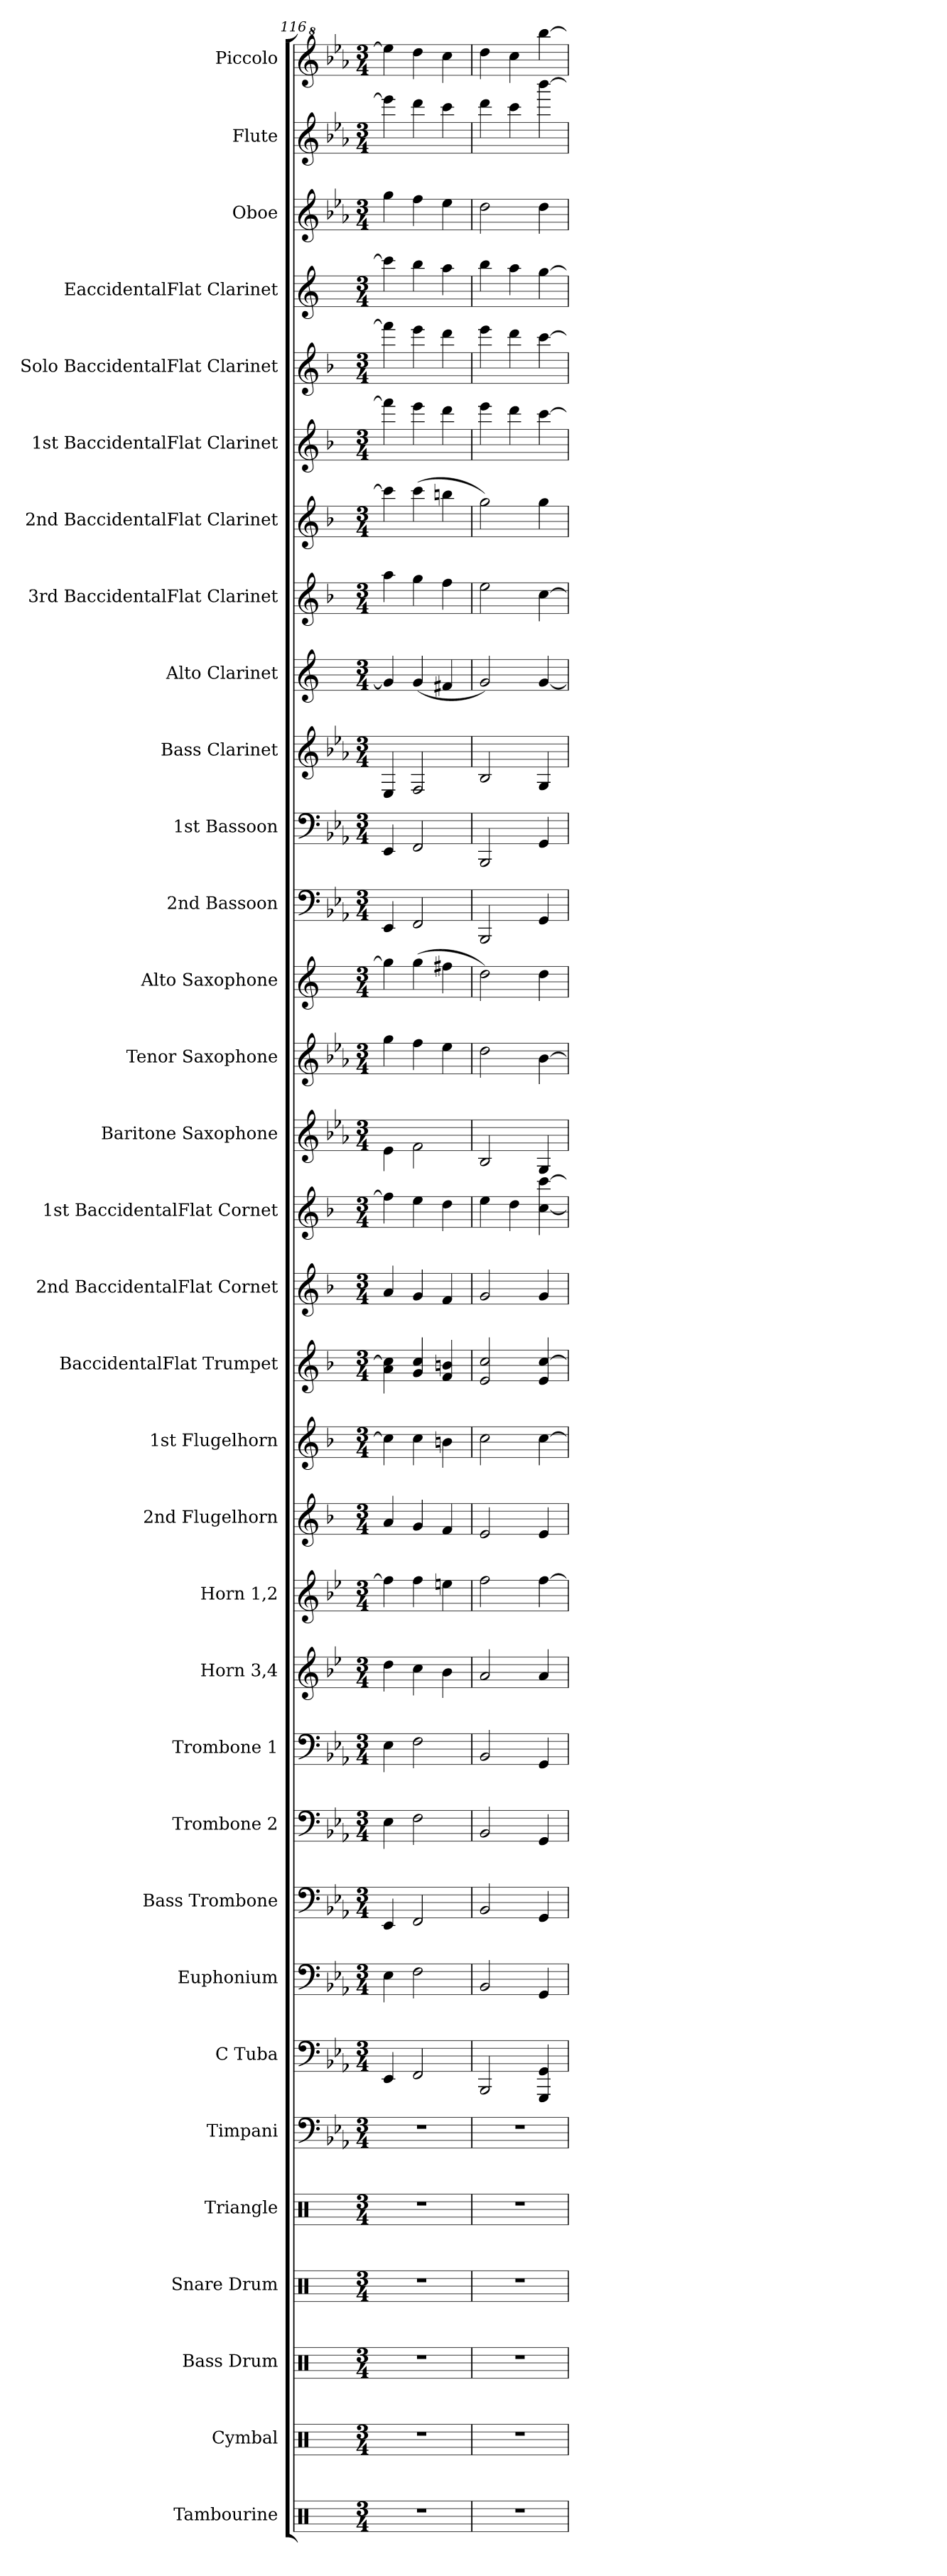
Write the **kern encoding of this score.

**kern	**kern	**kern	**kern	**kern	**kern	**kern	**kern	**kern	**kern	**kern	**kern	**kern	**kern	**kern	**kern	**kern	**kern	**kern	**kern	**kern	**kern	**kern	**kern	**kern	**kern	**kern	**kern	**kern	**kern	**kern	**kern	**kern
*part33	*part32	*part31	*part30	*part29	*part28	*part27	*part26	*part25	*part24	*part23	*part22	*part21	*part20	*part19	*part18	*part17	*part16	*part15	*part14	*part13	*part12	*part11	*part10	*part9	*part8	*part7	*part6	*part5	*part4	*part3	*part2	*part1
*staff33	*staff32	*staff31	*staff30	*staff29	*staff28	*staff27	*staff26	*staff25	*staff24	*staff23	*staff22	*staff21	*staff20	*staff19	*staff18	*staff17	*staff16	*staff15	*staff14	*staff13	*staff12	*staff11	*staff10	*staff9	*staff8	*staff7	*staff6	*staff5	*staff4	*staff3	*staff2	*staff1
*I"Tambourine	*I"Cymbal	*I"Bass Drum	*I"Snare Drum	*I"Triangle	*I"Timpani	*I"C Tuba	*I"Euphonium	*I"Bass Trombone	*I"Trombone 2	*I"Trombone 1	*I"Horn 3,4	*I"Horn 1,2	*I"2nd Flugelhorn	*I"1st Flugelhorn	*I"BaccidentalFlat Trumpet	*I"2nd BaccidentalFlat Cornet	*I"1st BaccidentalFlat Cornet	*I"Baritone Saxophone	*I"Tenor Saxophone	*I"Alto Saxophone	*I"2nd Bassoon	*I"1st Bassoon	*I"Bass Clarinet	*I"Alto Clarinet	*I"3rd BaccidentalFlat Clarinet	*I"2nd BaccidentalFlat Clarinet	*I"1st BaccidentalFlat Clarinet	*I"Solo BaccidentalFlat Clarinet	*I"EaccidentalFlat Clarinet	*I"Oboe	*I"Flute	*I"Piccolo
*I'Tamb.	*I'Cym.	*I'B. Dr.	*I'Sn. Dr.	*I'Trgl.	*I'Timp.	*I'C Tu.	*I'Eu.	*I'B. Trb.	*I'Trb. 2	*I'Trb. 1	*I'Hn. 3,4	*I'Hn. 1,2	*I'2nd Flghn.	*I'1st Flghn.	*I'BaccidentalFlat Tpt.	*I'2nd BaccidentalFlat Cnt.	*I'1st BaccidentalFlat Cnt.	*I'Bar. Sax.	*I'T. Sax.	*I'A. Sax.	*I'2nd Bsn.	*I'1st Bsn.	*I'B. Cl.	*I'A. Cl.	*I'3rd BaccidentalFlat Cl.	*I'2nd BaccidentalFlat Cl.	*I'1st BaccidentalFlat Cl.	*I'Solo BaccidentalFlat Cl.	*I'EaccidentalFlat Cl.	*I'Ob.	*I'Fl.	*I'Picc.
*clefX	*clefX	*clefX	*clefX	*clefX	*clefF4	*clefF4	*clefF4	*clefF4	*clefF4	*clefF4	*clefG2	*clefG2	*clefG2	*clefG2	*clefG2	*clefG2	*clefG2	*clefG2	*clefG2	*clefG2	*clefF4	*clefF4	*clefG2	*clefG2	*clefG2	*clefG2	*clefG2	*clefG2	*clefG2	*clefG2	*clefG2	*clefG^2
*	*	*	*	*	*	*	*	*	*	*	*ITrd4c7	*ITrd4c7	*ITrd1c2	*ITrd1c2	*ITrd1c2	*ITrd1c2	*ITrd1c2	*ITrd12c21	*ITrd8c14	*ITrd5c9	*	*	*ITrd8c14	*ITrd5c9	*ITrd1c2	*ITrd1c2	*ITrd1c2	*ITrd1c2	*ITrd-2c-3	*	*	*ITrd-7c-12
*k[]	*k[]	*k[]	*k[]	*k[]	*k[b-e-a-]	*k[b-e-a-]	*k[b-e-a-]	*k[b-e-a-]	*k[b-e-a-]	*k[b-e-a-]	*k[b-e-a-]	*k[b-e-a-]	*k[b-e-a-]	*k[b-e-a-]	*k[b-e-a-]	*k[b-e-a-]	*k[b-e-a-]	*k[b-e-a-]	*k[b-e-a-]	*k[b-e-a-]	*k[b-e-a-]	*k[b-e-a-]	*k[b-e-a-]	*k[b-e-a-]	*k[b-e-a-]	*k[b-e-a-]	*k[b-e-a-]	*k[b-e-a-]	*k[b-e-a-]	*k[b-e-a-]	*k[b-e-a-]	*k[b-e-a-]
*M3/4	*M3/4	*M3/4	*M3/4	*M3/4	*M3/4	*M3/4	*M3/4	*M3/4	*M3/4	*M3/4	*M3/4	*M3/4	*M3/4	*M3/4	*M3/4	*M3/4	*M3/4	*M3/4	*M3/4	*M3/4	*M3/4	*M3/4	*M3/4	*M3/4	*M3/4	*M3/4	*M3/4	*M3/4	*M3/4	*M3/4	*M3/4	*M3/4
=116	=116	=116	=116	=116	=116	=116	=116	=116	=116	=116	=116	=116	=116	=116	=116	=116	=116	=116	=116	=116	=116	=116	=116	=116	=116	=116	=116	=116	=116	=116	=116	=116
2.r	2.r	2.r	2.r	2.r	2.r	4EE-/	4E-\	4EE-/	4E-\	4E-\	4g\	4b-\]	4g/	4b-\]	4g\ 4b-\]	4g/	4ee-\]	4E-\	4g\	4b-\]	4EE-/	4EE-/	4EE-/	4B-/]	4gg\	4bb-\]	4eee-\]	4eee-\]	4eee-\]	4gg\	4eee-\]	4eeee-\]
.	.	.	.	.	.	2FF/	2F\	2FF/	2F\	2F\	4f\	4b-\	4f/	4b-\	4f/ 4b-/	4f/	4dd\	2F\	4f\	(4b-\	2FF/	2FF/	2FF/	(4B-/	4ff\	(4bb-\	4ddd\	4ddd\	4ddd\	4ff\	4ddd\	4dddd\
.	.	.	.	.	.	.	.	.	.	.	4e-\	4an\	4e-/	4an\	4e-/ 4an/	4e-/	4cc\	.	4e-\	4an\	.	.	.	4An/	4ee-\	4aan\	4ccc\	4ccc\	4ccc\	4ee-\	4ccc\	4cccc\
=117	=117	=117	=117	=117	=117	=117	=117	=117	=117	=117	=117	=117	=117	=117	=117	=117	=117	=117	=117	=117	=117	=117	=117	=117	=117	=117	=117	=117	=117	=117	=117	=117
2.r	2.r	2.r	2.r	2.r	2.r	2BBB-/	2BB-/	2BB-/	2BB-/	2BB-/	2d/	2b-\	2d/	2b-\	2d/ 2b-/	2f/	4dd\	2BB-/	2d\	2f\)	2BBB-/	2BBB-/	2BB-/	2B-/)	2dd\	2ff\)	4ddd\	4ddd\	4ddd\	2dd\	4ddd\	4dddd\
.	.	.	.	.	.	.	.	.	.	.	.	.	.	.	.	.	4cc\	.	.	.	.	.	.	.	.	.	4ccc\	4ccc\	4ccc\	.	4ccc\	4cccc\
.	.	.	.	.	.	4GGG/ 4GG/	4GG/	4GG/	4GG/	4GG/	4d/	[4b-\	4d/	[4b-\	4d/ [4b-/	4f/	[4b-\ [4bb-\	4GG/	[4B-\	4f\	4GG/	4GG/	4GG/	[4B-/	[4b-\	4ff\	[4bb-\	[4bb-\	[4bb-\	4dd\	[4bbb-\	[4bbbb-\
=	=	=	=	=	=	=	=	=	=	=	=	=	=	=	=	=	=	=	=	=	=	=	=	=	=	=	=	=	=	=	=	=
*-	*-	*-	*-	*-	*-	*-	*-	*-	*-	*-	*-	*-	*-	*-	*-	*-	*-	*-	*-	*-	*-	*-	*-	*-	*-	*-	*-	*-	*-	*-	*-	*-
